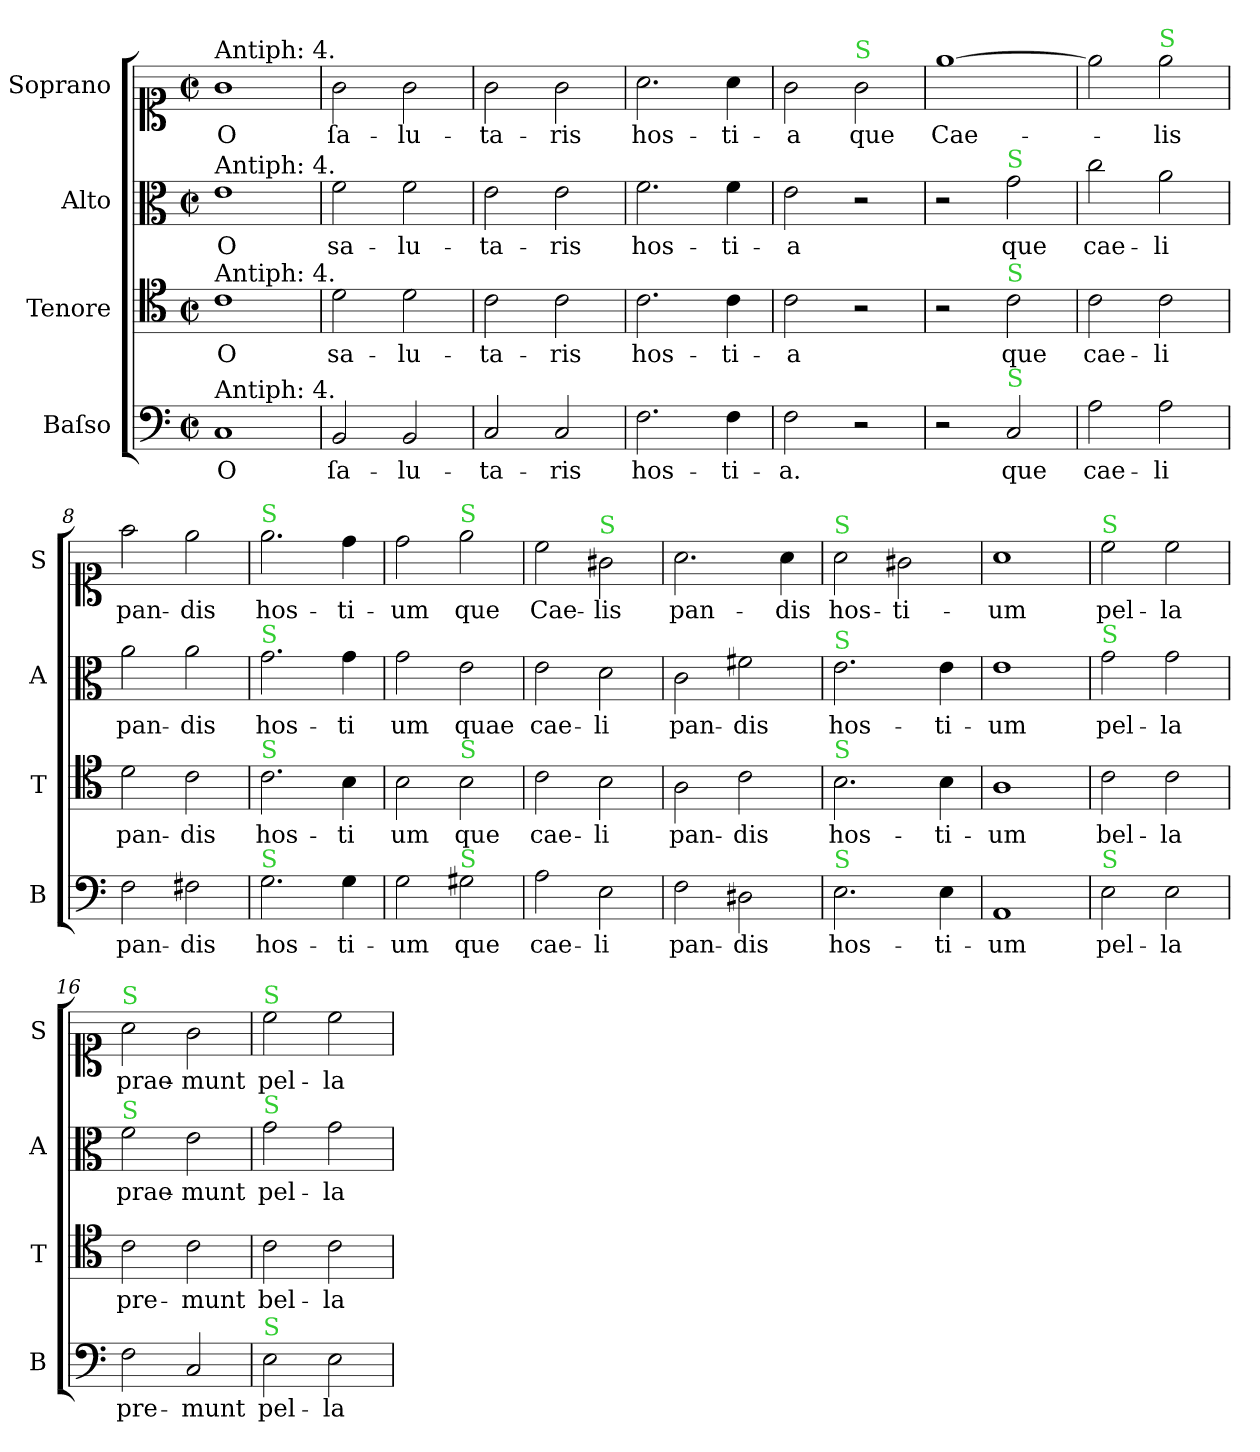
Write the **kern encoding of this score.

**kern	**text	**kern	**text	**kern	**text	**kern	**text
*part4	*part4	*part3	*part3	*part2	*part2	*part1	*part1
*staff4	*staff4	*staff3	*staff3	*staff2	*staff2	*staff1	*staff1
*I"Baſso	*	*I"Tenore	*	*I"Alto	*	*I"Soprano	*
*I'B	*	*I'T	*	*I'A	*	*I'S	*
*clefF4	*	*clefC4	*	*clefC3	*	*clefC1	*
*k[]	*	*k[]	*	*k[]	*	*k[]	*
*M2/2	*	*M2/2	*	*M2/2	*	*M2/2	*
*met(c|)	*	*met(c|)	*	*met(c|)	*	*met(c|)	*
=1	=1	=1	=1	=1	=1	=1	=1
!	!	!	!	!	!	!LO:TX:a:t=Antiph&colon; 4.	!
!	!	!	!	!LO:TX:a:t=Antiph&colon; 4.	!	!	!
!	!	!LO:TX:a:t=Antiph&colon; 4.	!	!	!	!	!
!LO:TX:a:t=Antiph&colon; 4.	!	!	!	!	!	!	!
1C	O	1c	O	1e	O	1g	O
=2	=2	=2	=2	=2	=2	=2	=2
2BB/	ſa-	2d\	sa-	2f\	sa-	2g\	ſa-
2BB/	-lu-	2d\	-lu-	2f\	-lu-	2g\	-lu-
=3	=3	=3	=3	=3	=3	=3	=3
2C/	-ta-	2c\	-ta-	2e\	-ta-	2g\	-ta-
2C/	-ris	2c\	-ris	2e\	-ris	2g\	-ris
=4	=4	=4	=4	=4	=4	=4	=4
2.F\	hos-	2.c\	hos-	2.f\	hos-	2.a\	hos-
4F\	-ti-	4c\	-ti-	4f\	-ti-	4a\	-ti-
=5	=5	=5	=5	=5	=5	=5	=5
2F\	-a.	2c\	-a	2e\	-a	2g\	-a
!	!	!	!	!	!	!LO:TX:a:color=limegreen:t=S	!
2r	.	2r	.	2r	.	2g\	que
=6	=6	=6	=6	=6	=6	=6	=6
2r	.	2r	.	2r	.	[1ee	Cae-
!	!	!	!	!LO:TX:a:color=limegreen:t=S	!	!	!
!	!	!LO:TX:a:color=limegreen:t=S	!	!	!	!	!
!LO:TX:a:color=limegreen:t=S	!	!	!	!	!	!	!
2C/	que	2c\	que	2g\	que	.	.
=7	=7	=7	=7	=7	=7	=7	=7
2A\	cae-	2c\	cae-	2cc\	cae-	2ee\]	.
!	!	!	!	!	!	!LO:TX:a:color=limegreen:t=S	!
2A\	-li	2c\	-li	2a\	-li	2ee\	-lis
=8	=8	=8	=8	=8	=8	=8	=8
2F\	pan-	2d\	pan-	2a\	pan-	2ff\	pan-
2F#X\	-dis	2c\	-dis	2a\	-dis	2ee\	-dis
=9	=9	=9	=9	=9	=9	=9	=9
!	!	!	!	!	!	!LO:TX:a:color=limegreen:t=S	!
!	!	!	!	!LO:TX:a:color=limegreen:t=S	!	!	!
!	!	!LO:TX:a:color=limegreen:t=S	!	!	!	!	!
!LO:TX:a:color=limegreen:t=S	!	!	!	!	!	!	!
2.G\	hos-	2.c\	hos-	2.g\	hos-	2.ee\	hos-
4G\	-ti-	4B\	-ti	4g\	-ti	4dd\	-ti-
=10	=10	=10	=10	=10	=10	=10	=10
2G\	-um	2B\	-um	2g\	-um	2dd\	-um
!	!	!	!	!	!	!LO:TX:a:color=limegreen:t=S	!
!	!	!LO:TX:a:color=limegreen:t=S	!	!	!	!	!
!LO:TX:a:color=limegreen:t=S	!	!	!	!	!	!	!
2G#X\	que	2B\	que	2e\	quae	2ee\	que
=11	=11	=11	=11	=11	=11	=11	=11
2A\	cae-	2c\	cae-	2e\	cae-	2cc\	Cae-
!	!	!	!	!	!	!LO:TX:a:color=limegreen:t=S	!
2E\	-li	2B\	-li	2d\	-li	2g#X\	-lis
=12	=12	=12	=12	=12	=12	=12	=12
2F\	pan-	2A\	pan-	2c\	pan-	2.a\	pan-
2D#X\	-dis	2c\	-dis	2f#X\	-dis	.	.
.	.	.	.	.	.	4a\	-dis
=13	=13	=13	=13	=13	=13	=13	=13
!	!	!	!	!	!	!LO:TX:a:color=limegreen:t=S	!
!	!	!	!	!LO:TX:a:color=limegreen:t=S	!	!	!
!	!	!LO:TX:a:color=limegreen:t=S	!	!	!	!	!
!LO:TX:a:color=limegreen:t=S	!	!	!	!	!	!	!
2.E\	hos-	2.B\	hos-	2.e\	hos-	2a\	hos-
.	.	.	.	.	.	2g#X\	-ti-
4E\	-ti-	4B\	-ti-	4e\	-ti-	.	.
=14	=14	=14	=14	=14	=14	=14	=14
1AA	-um	1A	-um	1e	-um	1a	-um
=15	=15	=15	=15	=15	=15	=15	=15
!	!	!	!	!	!	!LO:TX:a:color=limegreen:t=S	!
!	!	!	!	!LO:TX:a:color=limegreen:t=S	!	!	!
!LO:TX:a:color=limegreen:t=S	!	!	!	!	!	!	!
2E\	pel-	2c\	bel-	2g\	pel-	2cc\	pel-
2E\	-la	2c\	-la	2g\	-la	2cc\	-la
=16	=16	=16	=16	=16	=16	=16	=16
!	!	!	!	!	!	!LO:TX:a:color=limegreen:t=S	!
!	!	!	!	!LO:TX:a:color=limegreen:t=S	!	!	!
2F\	pre-	2c\	pre-	2f\	prae-	2a\	prae-
2C/	-munt	2c\	-munt	2e\	-munt	2g\	-munt
=17	=17	=17	=17	=17	=17	=17	=17
!	!	!	!	!	!	!LO:TX:a:color=limegreen:t=S	!
!	!	!	!	!LO:TX:a:color=limegreen:t=S	!	!	!
!LO:TX:a:color=limegreen:t=S	!	!	!	!	!	!	!
2E\	pel-	2c\	bel-	2g\	pel-	2cc\	pel-
2E\	-la	2c\	-la	2g\	-la	2cc\	-la
=	=	=	=	=	=	=	=
*-	*-	*-	*-	*-	*-	*-	*-
